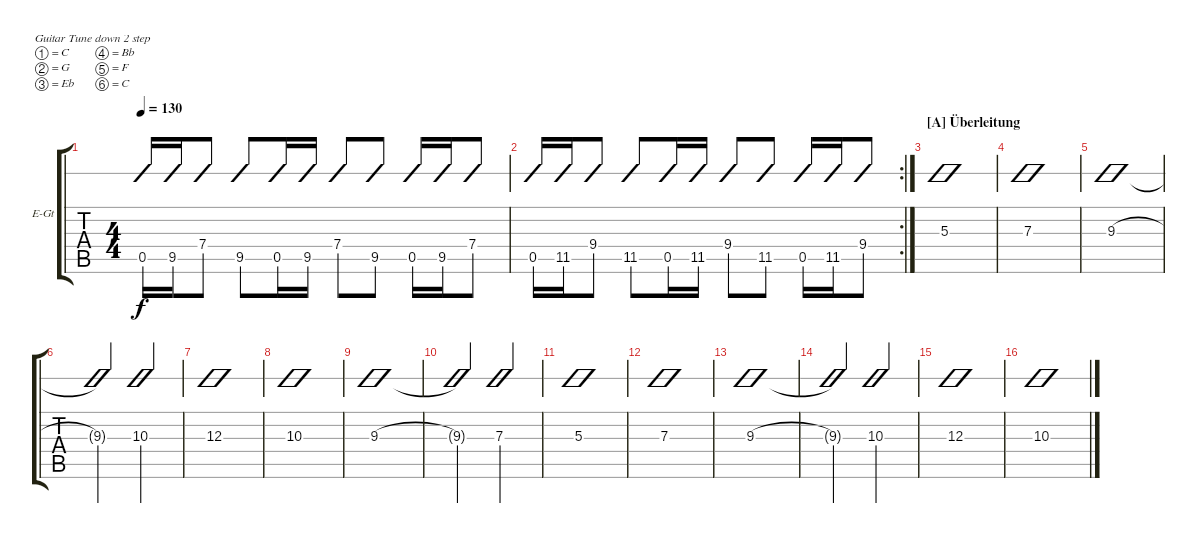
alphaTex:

\bracketExtendMode groupsimilarinstruments
\firstSystemTrackNameOrientation horizontal
\otherSystemsTrackNameOrientation horizontal
\track ("Rhy1" "E-Gt") {instrument distortionguitar}
\staff {tabs slash}
\tuning (C4 G3 Eb3 Bb2 F2 C2)
\ts (4 4)
\tempo 130
\clef g2
\ks aminor
0.5.16{dy f} 9.5.16 7.4.8 9.5.8 0.5.16 9.5.16 7.4.8 9.5.8 0.5.16 9.5.16 7.4.8 |
\rc 2
0.5.16 11.5.16 9.4.8 11.5.8 0.5.16 11.5.16 9.4.8 11.5.8 0.5.16 11.5.16 9.4.8 |
\section ("A" "Überleitung")
\ks c
5.3.1 |
7.3.1 |
9.3.1 |
9.3{t}.2 10.3.2 |
12.3.1 |
10.3.1 |
9.3.1 |
9.3{t}.2 7.3.2 |
5.3.1 |
7.3.1 |
9.3.1 |
9.3{t}.2 10.3.2 |
12.3.1 |
10.3.1
